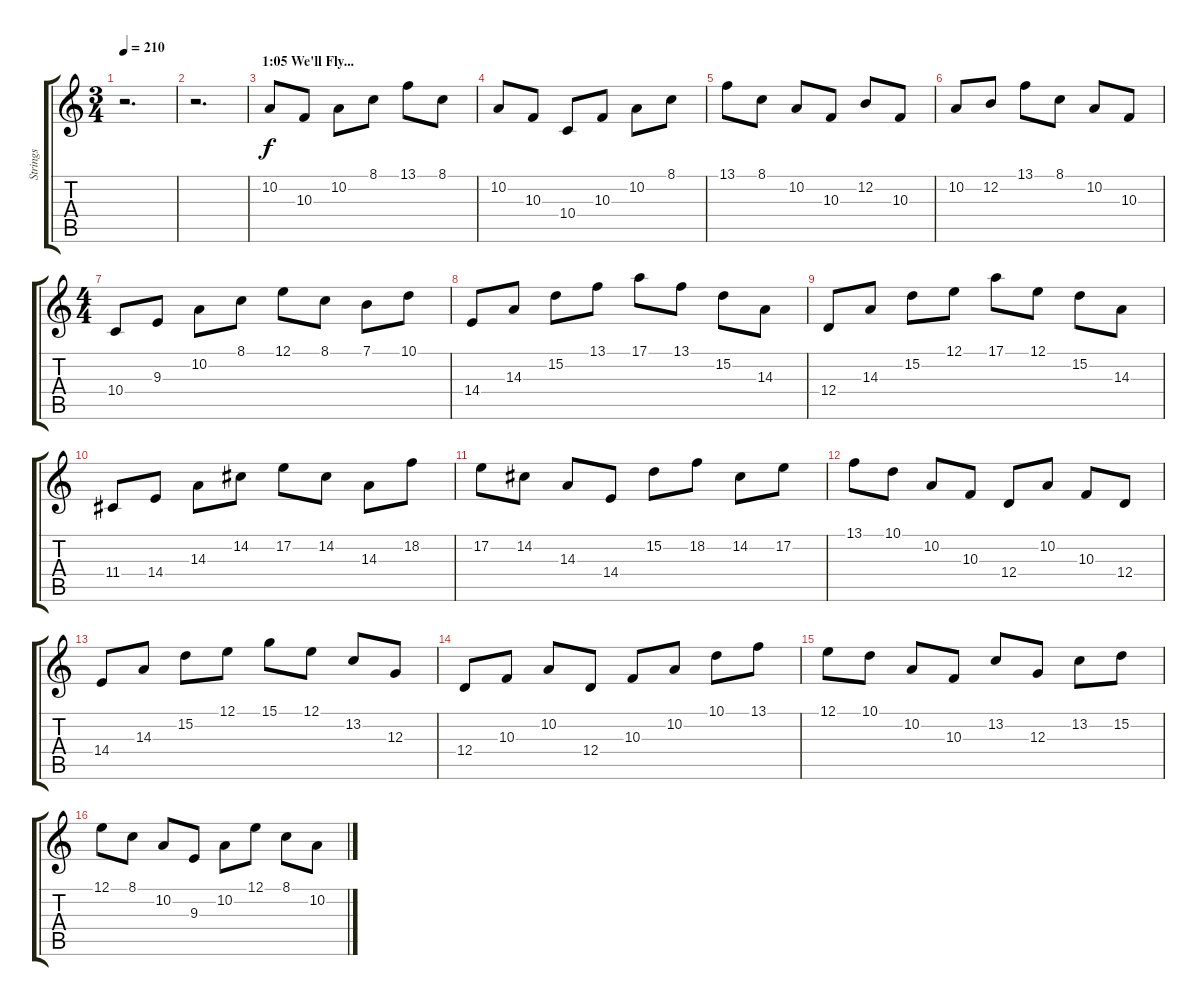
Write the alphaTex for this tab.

\track ("Strings" "Strings") {instrument stringensemble1}
\staff {score tabs}
\tuning (E4 B3 G3 D3 A2 E2) {hide}
\ts (3 4)
\tempo 210
\clef g2
\ks c
r.2{d dy f} |
r.2{d} |
\section ("" "1:05 We'll Fly...")
10.2.8 10.3.8 10.2.8 8.1.8 13.1.8 8.1.8 |
10.2.8 10.3.8 10.4.8 10.3.8 10.2.8 8.1.8 |
13.1.8 8.1.8 10.2.8 10.3.8 12.2.8 10.3.8 |
10.2.8 12.2.8 13.1.8 8.1.8 10.2.8 10.3.8 |
\ts (4 4)
10.4.8 9.3.8 10.2.8 8.1.8 12.1.8 8.1.8 7.1.8 10.1.8 |
14.4.8 14.3.8 15.2.8 13.1.8 17.1.8 13.1.8 15.2.8 14.3.8 |
12.4.8 14.3.8 15.2.8 12.1.8 17.1.8 12.1.8 15.2.8 14.3.8 |
11.4.8 14.4.8 14.3.8 14.2.8 17.2.8 14.2.8 14.3.8 18.2.8 |
17.2.8 14.2.8 14.3.8 14.4.8 15.2.8 18.2.8 14.2.8 17.2.8 |
13.1.8 10.1.8 10.2.8 10.3.8 12.4.8 10.2.8 10.3.8 12.4.8 |
14.4.8 14.3.8 15.2.8 12.1.8 15.1.8 12.1.8 13.2.8 12.3.8 |
12.4.8 10.3.8 10.2.8 12.4.8 10.3.8 10.2.8 10.1.8 13.1.8 |
12.1.8 10.1.8 10.2.8 10.3.8 13.2.8 12.3.8 13.2.8 15.2.8 |
12.1.8 8.1.8 10.2.8 9.3.8 10.2.8 12.1.8 8.1.8 10.2.8
